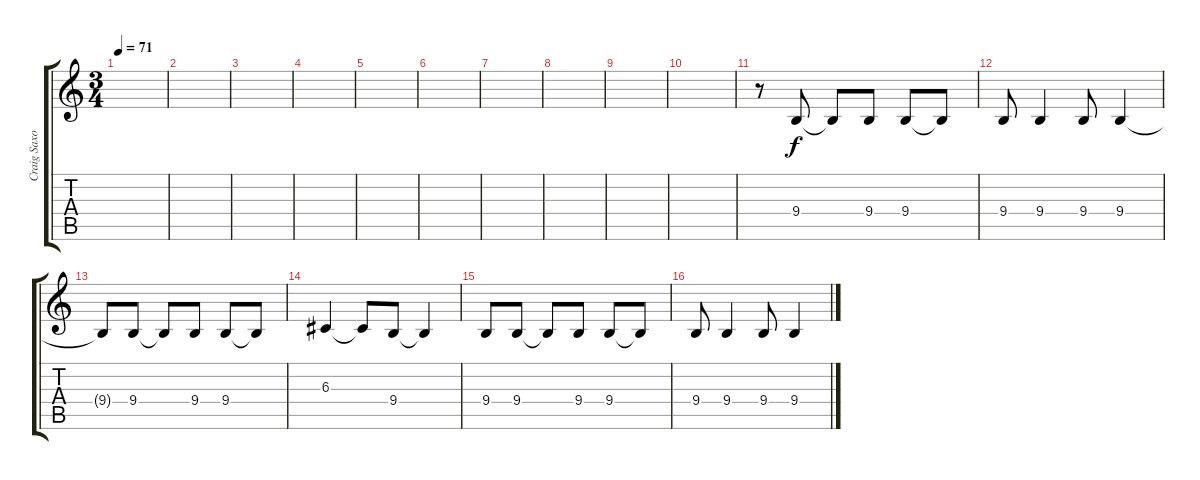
\track ("Craig Saxophone" "Craig Saxo") {instrument altosax}
\staff {score tabs}
\tuning (E4 B3 G3 D3 A2 E2) {hide}
\ts (3 4)
\tempo 71
\clef g2
\ks c
|
|
|
|
|
|
|
|
|
|
r.8 9.4.8{volume 10 instrument altosax} 9.4{t}.8 9.4.8 9.4.8 9.4{t}.8 |
9.4.8 9.4.4 9.4.8 9.4.4 |
9.4{t}.8 9.4.8 9.4{t}.8 9.4.8 9.4.8 9.4{t}.8 |
6.3.4 6.3{t}.8 9.4.8 9.4{t}.4 |
9.4.8 9.4.8 9.4{t}.8 9.4.8 9.4.8 9.4{t}.8 |
9.4.8 9.4.4 9.4.8 9.4.4
